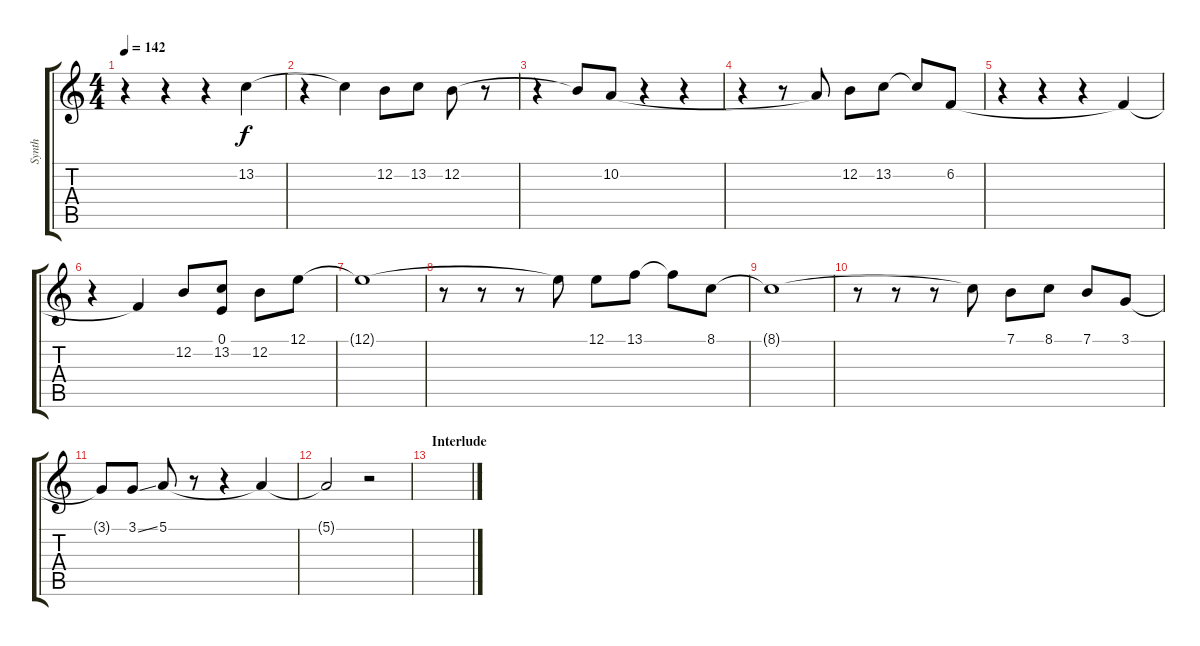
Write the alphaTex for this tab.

\track ("Synth" "Synth") {instrument stringensemble1}
\staff {score tabs}
\tuning (E4 B3 G3 D3 A2 E2) {hide}
\ts (4 4)
\tempo 142
\clef g2
\ks c
r.4{dy f} r.4 r.4 13.2{t}.4 |
r.4 13.2{t}.4 12.2.8 13.2.8 12.2.8 r.8 |
r.4 12.2{t}.8 10.2.8 r.4 r.4 |
r.4 r.8 10.2{t}.8 12.2.8 13.2.8 13.2{t}.8 6.2.8 |
r.4 r.4 r.4 6.2{t}.4 |
r.4 6.2{t}.4 12.2.8 (0.1 13.2).8 12.2.8 12.1.8 |
12.1{t}.1 |
r.8 r.8 r.8 12.1{t}.8 12.1.8 13.1.8 13.1{t}.8 8.1.8 |
8.1{t}.1 |
r.8 r.8 r.8 8.1{t}.8 7.1.8 8.1.8 7.1.8 3.1.8 |
3.1{t}.8 3.1{ss}.8 5.1.8 r.8 r.4 5.1{t}.4 |
5.1{t}.2 r.2 |
\section ("" "Interlude")
